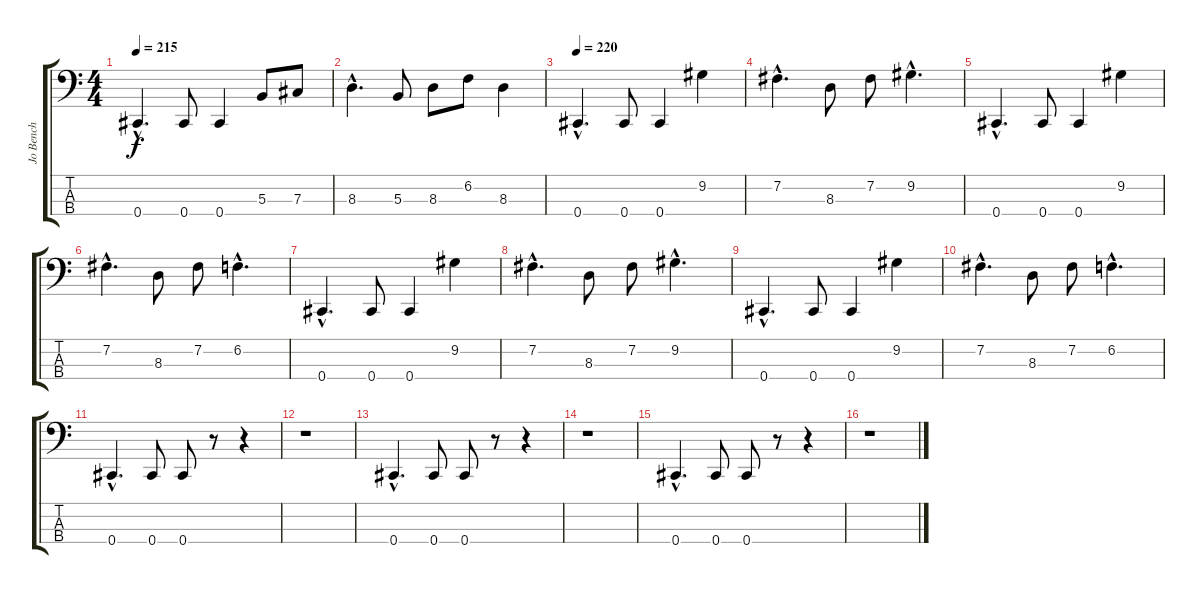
\track ("Jo Bench" "Jo Bench") {instrument electricbasspick}
\staff {score tabs}
\tuning (E2 B1 Gb1 Db1) {hide}
\ts (4 4)
\tempo 215
\clef f4
\ks c
0.4{hac}.4{d dy f} 0.4.8 0.4.4 5.3.8 7.3.8 |
8.3{hac}.4{d} 5.3.8 8.3.8 6.2.8 8.3.4 |
\tempo 220
0.4{hac}.4{d} 0.4.8 0.4.4 9.2.4 |
7.2{hac}.4{d} 8.3.8 7.2.8 9.2{hac}.4{d} |
0.4{hac}.4{d} 0.4.8 0.4.4 9.2.4 |
7.2{hac}.4{d} 8.3.8 7.2.8 6.2{hac}.4{d} |
0.4{hac}.4{d} 0.4.8 0.4.4 9.2.4 |
7.2{hac}.4{d} 8.3.8 7.2.8 9.2{hac}.4{d} |
0.4{hac}.4{d} 0.4.8 0.4.4 9.2.4 |
7.2{hac}.4{d} 8.3.8 7.2.8 6.2{hac}.4{d} |
0.4{hac}.4{d} 0.4.8 0.4.8 r.8 r.4 |
r.1 |
0.4{hac}.4{d} 0.4.8 0.4.8 r.8 r.4 |
r.1 |
0.4{hac}.4{d} 0.4.8 0.4.8 r.8 r.4 |
r.1
